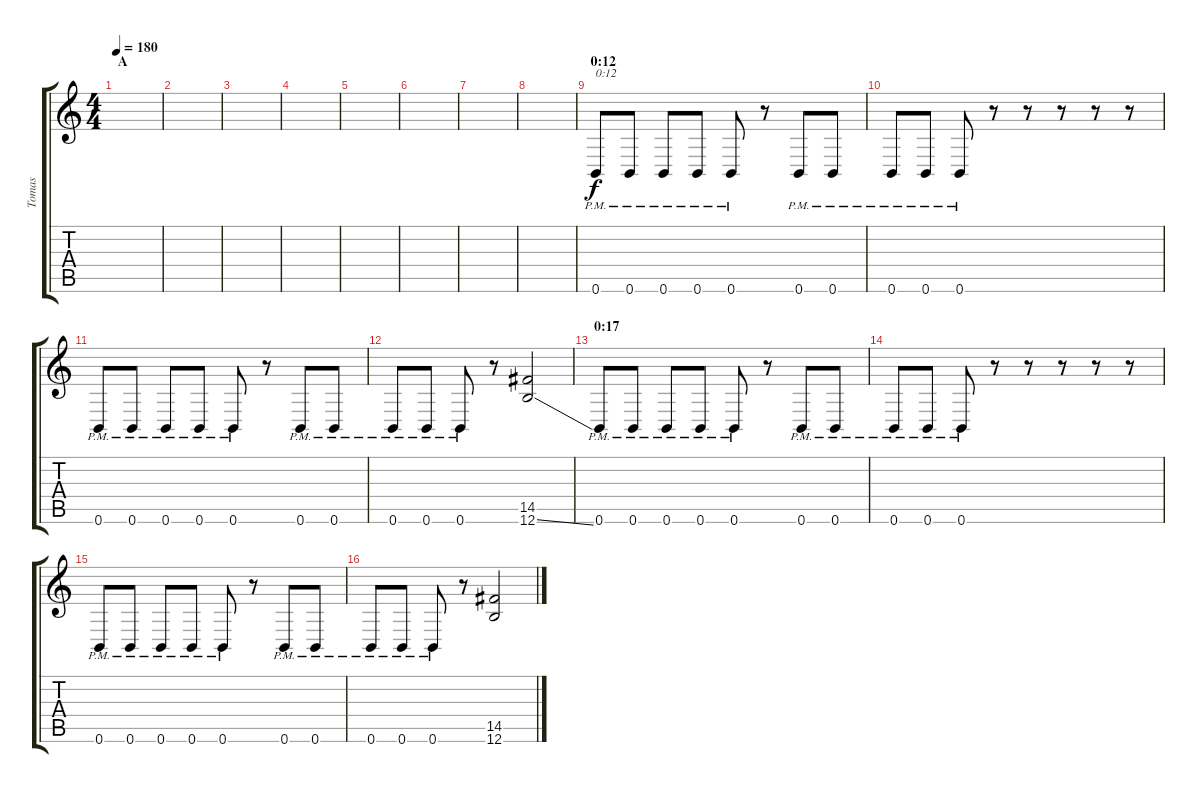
\track ("Tomas" "Tomas") {instrument distortionguitar}
\staff {score tabs}
\tuning (B3 Gb3 D3 A2 E2 B1) {hide}
\ts (4 4)
\section ("" "A")
\tempo 180
\clef g2
\ks c
|
|
|
|
|
|
|
|
\section ("" "0:12")
0.6{pm}.8{txt "0:12"} 0.6{pm}.8 0.6{pm}.8 0.6{pm}.8 0.6{pm}.8 r.8 0.6{pm}.8 0.6{pm}.8 |
0.6{pm}.8 0.6{pm}.8 0.6{pm}.8 r.8 r.8 r.8 r.8 r.8 |
0.6{pm}.8 0.6{pm}.8 0.6{pm}.8 0.6{pm}.8 0.6{pm}.8 r.8 0.6{pm}.8 0.6{pm}.8 |
0.6{pm}.8 0.6{pm}.8 0.6{pm}.8 r.8 (14.5 12.6{ss}).2 |
\section ("" "0:17")
0.6{pm}.8 0.6{pm}.8 0.6{pm}.8 0.6{pm}.8 0.6{pm}.8 r.8 0.6{pm}.8 0.6{pm}.8 |
0.6{pm}.8 0.6{pm}.8 0.6{pm}.8 r.8 r.8 r.8 r.8 r.8 |
0.6{pm}.8 0.6{pm}.8 0.6{pm}.8 0.6{pm}.8 0.6{pm}.8 r.8 0.6{pm}.8 0.6{pm}.8 |
0.6{pm}.8 0.6{pm}.8 0.6{pm}.8 r.8 (14.5 12.6{ss}).2
